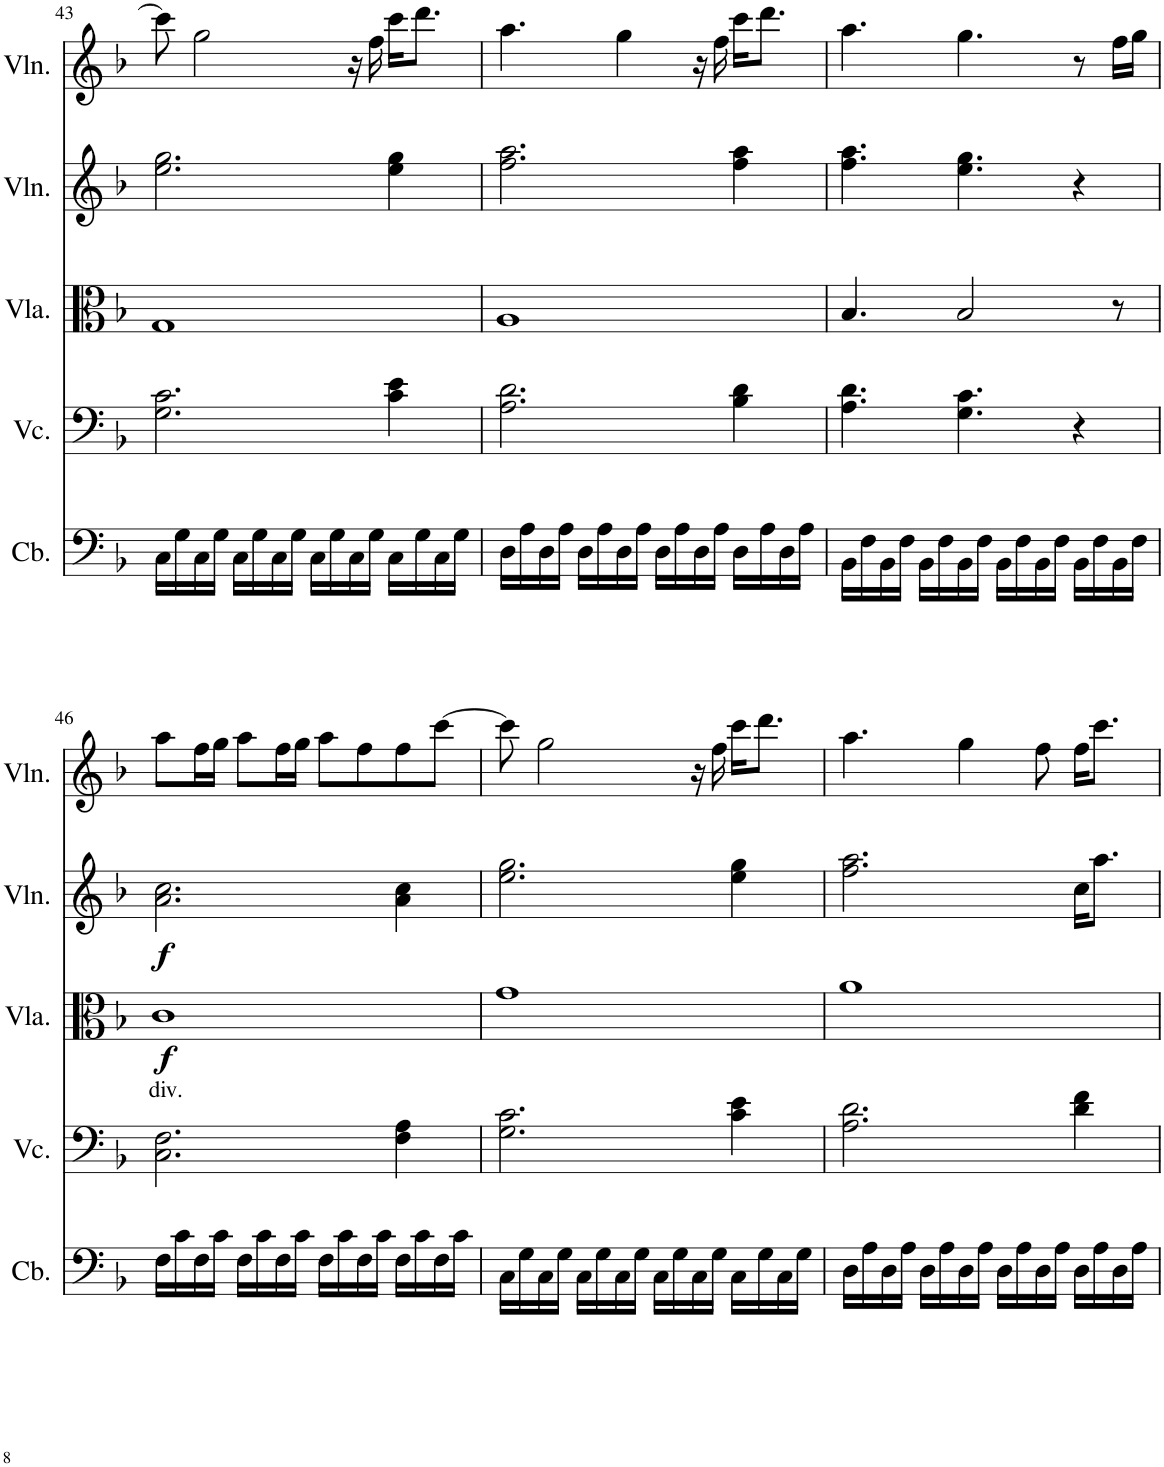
**kern	**kern	**kern	**dynam	**kern	**dynam	**kern
*part5	*part4	*part3	*part3	*part2	*part2	*part1
*staff5	*staff4	*staff3	*staff3	*staff2	*staff2	*staff1
*I"Contrabass	*I"Violoncello	*I"Viola	*	*I"Violin	*	*I"Violin
*I'Cb.	*I'Vc.	*I'Vla.	*	*I'Vln.	*	*I'Vln.
!!LO:PB:g=z
*clefF4	*clefF4	*clefC3	*	*clefG2	*	*clefG2
*Trd7c12	*	*	*	*	*	*
*k[b-]	*k[b-]	*k[b-]	*	*k[b-]	*	*k[b-]
*M4/4	*M4/4	*M4/4	*	*M4/4	*	*M4/4
=43	=43	=43	=43	=43	=43	=43
16C\LL	2.G\ 2.c\	1G	.	2.ee\ 2.gg\	.	8ccc\]
16G\	.	.	.	.	.	.
16C\	.	.	.	.	.	2gg\
16G\JJ	.	.	.	.	.	.
16C\LL	.	.	.	.	.	.
16G\	.	.	.	.	.	.
16C\	.	.	.	.	.	.
16G\JJ	.	.	.	.	.	.
16C\LL	.	.	.	.	.	.
16G\	.	.	.	.	.	.
16C\	.	.	.	.	.	16r
16G\JJ	.	.	.	.	.	16ff\
16C\LL	4c\ 4e\	.	.	4ee\ 4gg\	.	16ccc\KL
16G\	.	.	.	.	.	8.ddd\J
16C\	.	.	.	.	.	.
16G\JJ	.	.	.	.	.	.
=44	=44	=44	=44	=44	=44	=44
16D\LL	2.A\ 2.d\	1A	.	2.ff\ 2.aa\	.	4.aa\
16A\	.	.	.	.	.	.
16D\	.	.	.	.	.	.
16A\JJ	.	.	.	.	.	.
16D\LL	.	.	.	.	.	.
16A\	.	.	.	.	.	.
16D\	.	.	.	.	.	4gg\
16A\JJ	.	.	.	.	.	.
16D\LL	.	.	.	.	.	.
16A\	.	.	.	.	.	.
16D\	.	.	.	.	.	16r
16A\JJ	.	.	.	.	.	16ff\
16D\LL	4B-\ 4d\	.	.	4ff\ 4aa\	.	16ccc\KL
16A\	.	.	.	.	.	8.ddd\J
16D\	.	.	.	.	.	.
16A\JJ	.	.	.	.	.	.
=45	=45	=45	=45	=45	=45	=45
16BB-\LL	4.A\ 4.d\	4.B-/	.	4.ff\ 4.aa\	.	4.aa\
16F\	.	.	.	.	.	.
16BB-\	.	.	.	.	.	.
16F\JJ	.	.	.	.	.	.
16BB-\LL	.	.	.	.	.	.
16F\	.	.	.	.	.	.
16BB-\	4.G\ 4.c\	2B-/	.	4.ee\ 4.gg\	.	4.gg\
16F\JJ	.	.	.	.	.	.
16BB-\LL	.	.	.	.	.	.
16F\	.	.	.	.	.	.
16BB-\	.	.	.	.	.	.
16F\JJ	.	.	.	.	.	.
16BB-\LL	4r	.	.	4r	.	8r
16F\	.	.	.	.	.	.
16BB-\	.	8r	.	.	.	16ff\LL
16F\JJ	.	.	.	.	.	16gg\JJ
!!LO:LB:g=z
=46	=46	=46	=46	=46	=46	=46
!	!LO:TX:a:t=div.	!	!	!	!	!
!	!	!	!LO:DY:b	!	!LO:DY:b	!
16F\LL	2.C\ 2.F\	1c	f	2.a\ 2.cc\	f	8aa\L
16c\	.	.	.	.	.	.
16F\	.	.	.	.	.	16ff\L
16c\JJ	.	.	.	.	.	16gg\JJ
16F\LL	.	.	.	.	.	8aa\L
16c\	.	.	.	.	.	.
16F\	.	.	.	.	.	16ff\L
16c\JJ	.	.	.	.	.	16gg\JJ
16F\LL	.	.	.	.	.	8aa\L
16c\	.	.	.	.	.	.
16F\	.	.	.	.	.	8ff\
16c\JJ	.	.	.	.	.	.
16F\LL	4F\ 4A\	.	.	4a\ 4cc\	.	8ff\
16c\	.	.	.	.	.	.
16F\	.	.	.	.	.	[8ccc\J
16c\JJ	.	.	.	.	.	.
=47	=47	=47	=47	=47	=47	=47
16C\LL	2.G\ 2.c\	1g	.	2.ee\ 2.gg\	.	8ccc\]
16G\	.	.	.	.	.	.
16C\	.	.	.	.	.	2gg\
16G\JJ	.	.	.	.	.	.
16C\LL	.	.	.	.	.	.
16G\	.	.	.	.	.	.
16C\	.	.	.	.	.	.
16G\JJ	.	.	.	.	.	.
16C\LL	.	.	.	.	.	.
16G\	.	.	.	.	.	.
16C\	.	.	.	.	.	16r
16G\JJ	.	.	.	.	.	16ff\
16C\LL	4c\ 4e\	.	.	4ee\ 4gg\	.	16ccc\KL
16G\	.	.	.	.	.	8.ddd\J
16C\	.	.	.	.	.	.
16G\JJ	.	.	.	.	.	.
=48	=48	=48	=48	=48	=48	=48
16D\LL	2.A\ 2.d\	1a	.	2.ff\ 2.aa\	.	4.aa\
16A\	.	.	.	.	.	.
16D\	.	.	.	.	.	.
16A\JJ	.	.	.	.	.	.
16D\LL	.	.	.	.	.	.
16A\	.	.	.	.	.	.
16D\	.	.	.	.	.	4gg\
16A\JJ	.	.	.	.	.	.
16D\LL	.	.	.	.	.	.
16A\	.	.	.	.	.	.
16D\	.	.	.	.	.	8ff\
16A\JJ	.	.	.	.	.	.
16D\LL	4d\ 4f\	.	.	16cc\KL	.	16ff\KL
16A\	.	.	.	8.aa\J	.	8.ccc\J
16D\	.	.	.	.	.	.
16A\JJ	.	.	.	.	.	.
=	=	=	=	=	=	=
*-	*-	*-	*-	*-	*-	*-
